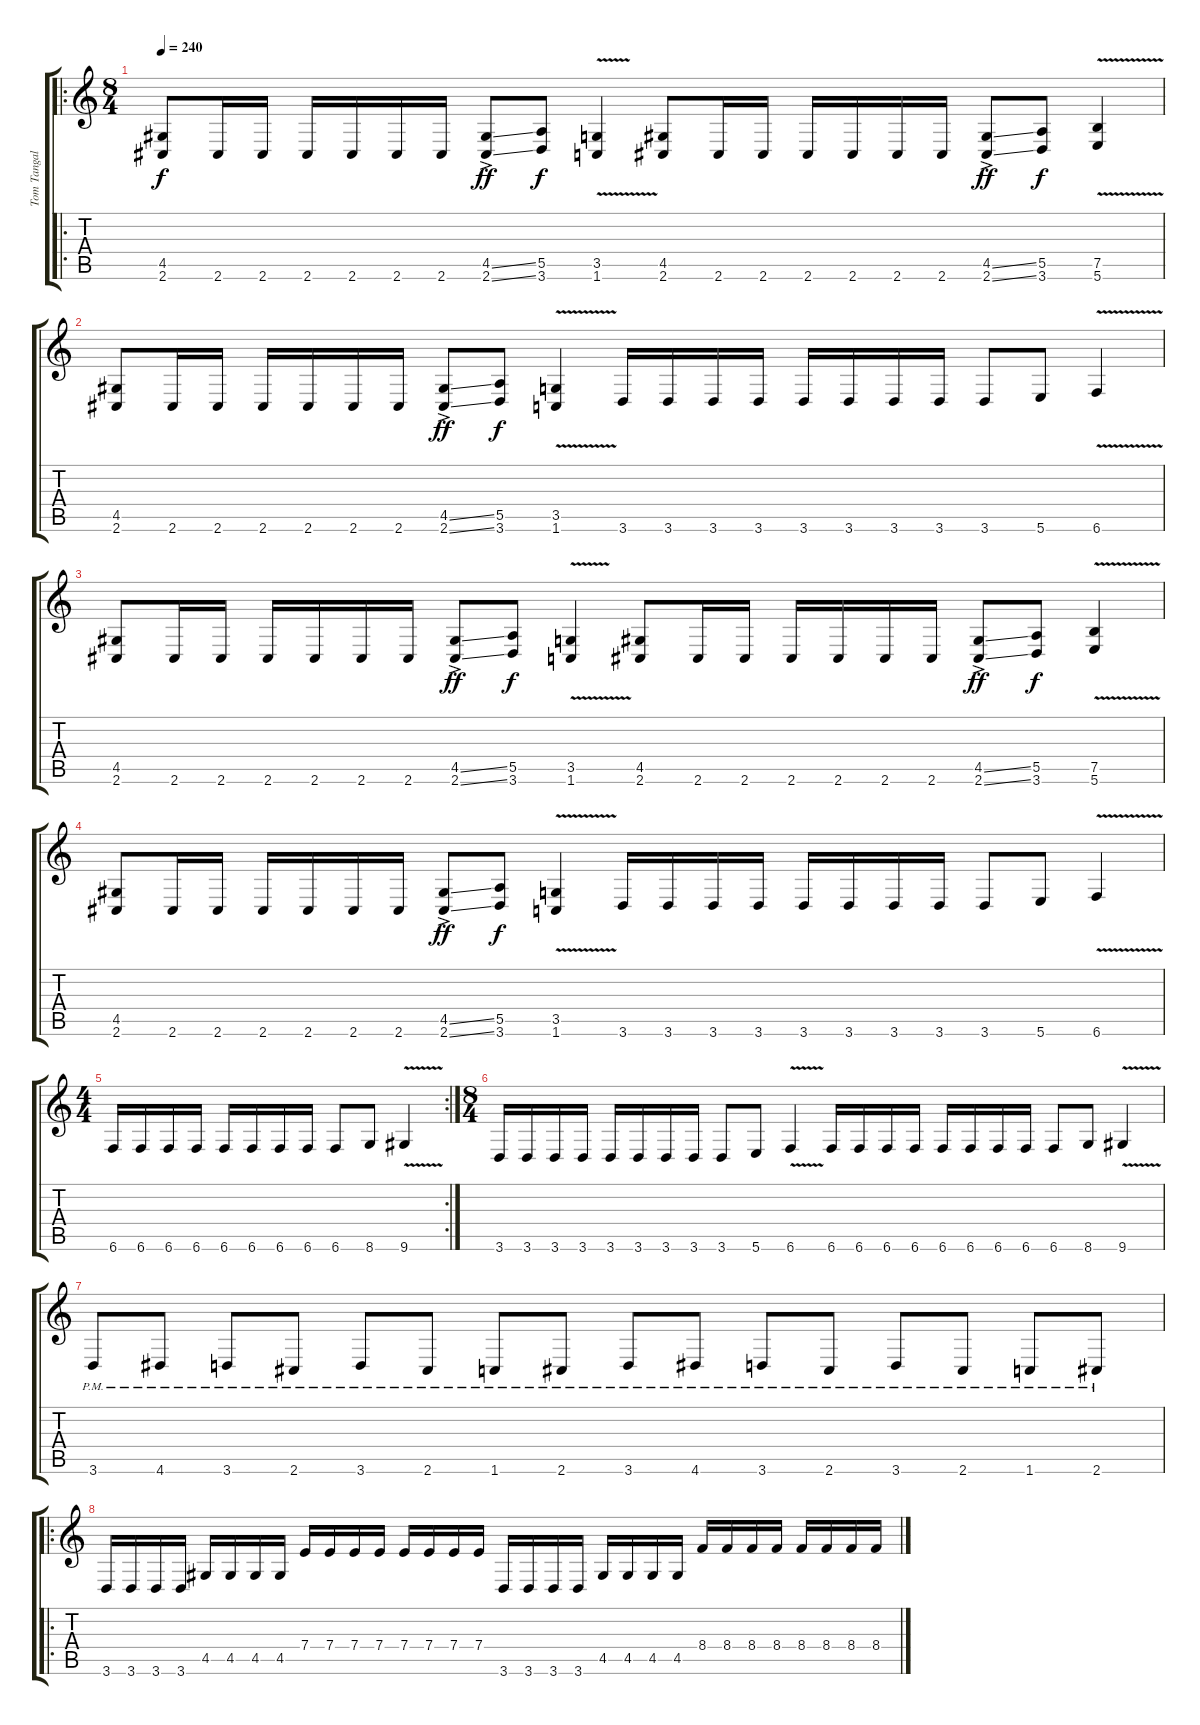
\track ("Tom Tangalos" "Tom Tangal") {instrument distortionguitar}
\staff {score tabs}
\tuning (B3 Gb3 D3 A2 E2 B1) {hide}
\ro
\ts (8 4)
\tempo 240
\clef g2
\ks c
(4.5 2.6).8{dy f instrument distortionguitar} 2.6.16 2.6.16 2.6.16 2.6.16 2.6.16 2.6.16 (4.5{ss ac} 2.6{ss ac}).8{dy ff} (5.5 3.6).8{dy f} (3.5{v} 1.6{v}).4 (4.5 2.6).8 2.6.16 2.6.16 2.6.16 2.6.16 2.6.16 2.6.16 (4.5{ss ac} 2.6{ss ac}).8{dy ff} (5.5 3.6).8{dy f} (7.5{v} 5.6{v}).4 |
(4.5 2.6).8 2.6.16 2.6.16 2.6.16 2.6.16 2.6.16 2.6.16 (4.5{ss ac} 2.6{ss ac}).8{dy ff} (5.5 3.6).8{dy f} (3.5{v} 1.6{v}).4 3.6.16 3.6.16 3.6.16 3.6.16 3.6.16 3.6.16 3.6.16 3.6.16 3.6.8 5.6.8 6.6{v}.4 |
(4.5 2.6).8 2.6.16 2.6.16 2.6.16 2.6.16 2.6.16 2.6.16 (4.5{ss ac} 2.6{ss ac}).8{dy ff} (5.5 3.6).8{dy f} (3.5{v} 1.6{v}).4 (4.5 2.6).8 2.6.16 2.6.16 2.6.16 2.6.16 2.6.16 2.6.16 (4.5{ss ac} 2.6{ss ac}).8{dy ff} (5.5 3.6).8{dy f} (7.5{v} 5.6{v}).4 |
(4.5 2.6).8 2.6.16 2.6.16 2.6.16 2.6.16 2.6.16 2.6.16 (4.5{ss ac} 2.6{ss ac}).8{dy ff} (5.5 3.6).8{dy f} (3.5{v} 1.6{v}).4 3.6.16 3.6.16 3.6.16 3.6.16 3.6.16 3.6.16 3.6.16 3.6.16 3.6.8 5.6.8 6.6{v}.4 |
\rc 2
\ts (4 4)
6.6.16 6.6.16 6.6.16 6.6.16 6.6.16 6.6.16 6.6.16 6.6.16 6.6.8 8.6.8 9.6{v}.4 |
\ts (8 4)
3.6.16 3.6.16 3.6.16 3.6.16 3.6.16 3.6.16 3.6.16 3.6.16 3.6.8 5.6.8 6.6{v}.4 6.6.16 6.6.16 6.6.16 6.6.16 6.6.16 6.6.16 6.6.16 6.6.16 6.6.8 8.6.8 9.6{v}.4 |
3.6{pm}.8 4.6{pm}.8 3.6{pm}.8 2.6{pm}.8 3.6{pm}.8 2.6{pm}.8 1.6{pm}.8 2.6{pm}.8 3.6{pm}.8 4.6{pm}.8 3.6{pm}.8 2.6{pm}.8 3.6{pm}.8 2.6{pm}.8 1.6{pm}.8 2.6{pm}.8 |
\ro
3.6.16 3.6.16 3.6.16 3.6.16 4.5.16 4.5.16 4.5.16 4.5.16 7.4.16 7.4.16 7.4.16 7.4.16 7.4.16 7.4.16 7.4.16 7.4.16 3.6.16 3.6.16 3.6.16 3.6.16 4.5.16 4.5.16 4.5.16 4.5.16 8.4.16 8.4.16 8.4.16 8.4.16 8.4.16 8.4.16 8.4.16 8.4.16
